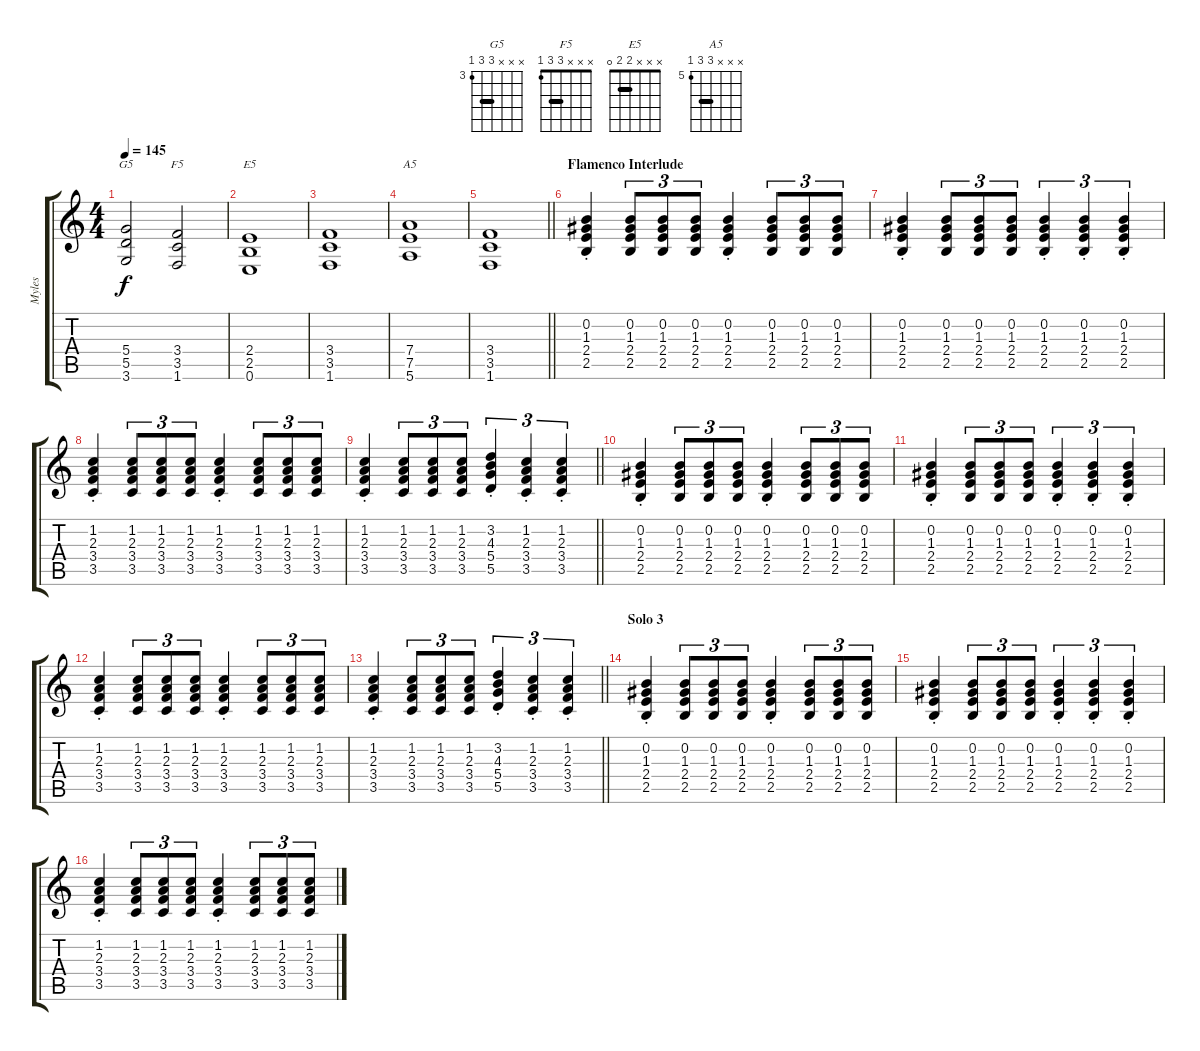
\track ("Myles" "Myles") {instrument distortionguitar}
\staff {score tabs}
\tuning (E4 B3 G3 D3 A2 E2) {hide}
\chord ("G5" x x x 5 5 3) {firstfret 3 barre 5}
\chord ("F5" x x x 3 3 1) {barre 3}
\chord ("E5" x x x 2 2 0) {barre 2}
\chord ("A5" x x x 7 7 5) {firstfret 5 barre 7}
\ts (4 4)
\tempo 145
\clef g2
\ks c
(5.4 5.5 3.6).2{ch "G5" dy f} (3.4 3.5 1.6).2{ch "F5"} |
(2.4 2.5 0.6).1{ch "E5"} |
(3.4 3.5 1.6).1 |
(7.4 7.5 5.6).1{ch "A5"} |
\barLineRight lightlight
(3.4 3.5 1.6).1 |
\section ("" "Flamenco Interlude")
(0.2{st} 1.3{st} 2.4{st} 2.5{st}).4 (0.2 1.3 2.4 2.5).8{tu (3 2)} (0.2 1.3 2.4 2.5).8{tu (3 2)} (0.2 1.3 2.4 2.5).8{tu (3 2)} (0.2{st} 1.3{st} 2.4{st} 2.5).4 (0.2 1.3 2.4 2.5).8{tu (3 2)} (0.2 1.3 2.4 2.5).8{tu (3 2)} (0.2 1.3 2.4 2.5).8{tu (3 2)} |
(0.2{st} 1.3{st} 2.4{st} 2.5{st}).4 (0.2 1.3 2.4 2.5).8{tu (3 2)} (0.2 1.3 2.4 2.5).8{tu (3 2)} (0.2 1.3 2.4 2.5).8{tu (3 2)} (0.2{st} 1.3{st} 2.4{st} 2.5).4{tu (3 2)} (0.2{st} 1.3{st} 2.4{st} 2.5).4{tu (3 2)} (0.2{st} 1.3{st} 2.4{st} 2.5).4{tu (3 2)} |
(1.2{st} 2.3{st} 3.4{st} 3.5{st}).4 (1.2 2.3 3.4 3.5).8{tu (3 2)} (1.2 2.3 3.4 3.5).8{tu (3 2)} (1.2 2.3 3.4 3.5).8{tu (3 2)} (1.2{st} 2.3{st} 3.4{st} 3.5{st}).4 (1.2 2.3 3.4 3.5).8{tu (3 2)} (1.2 2.3 3.4 3.5).8{tu (3 2)} (1.2 2.3 3.4 3.5).8{tu (3 2)} |
\barLineRight lightlight
(1.2{st} 2.3{st} 3.4{st} 3.5{st}).4 (1.2 2.3 3.4 3.5).8{tu (3 2)} (1.2 2.3 3.4 3.5).8{tu (3 2)} (1.2 2.3 3.4 3.5).8{tu (3 2)} (3.2{st} 4.3{st} 5.4{st} 5.5{st}).4{tu (3 2)} (1.2{st} 2.3{st} 3.4{st} 3.5{st}).4{tu (3 2)} (1.2{st} 2.3{st} 3.4{st} 3.5{st}).4{tu (3 2)} |
(0.2{st} 1.3{st} 2.4{st} 2.5{st}).4 (0.2 1.3 2.4 2.5).8{tu (3 2)} (0.2 1.3 2.4 2.5).8{tu (3 2)} (0.2 1.3 2.4 2.5).8{tu (3 2)} (0.2{st} 1.3{st} 2.4{st} 2.5).4 (0.2 1.3 2.4 2.5).8{tu (3 2)} (0.2 1.3 2.4 2.5).8{tu (3 2)} (0.2 1.3 2.4 2.5).8{tu (3 2)} |
(0.2{st} 1.3{st} 2.4{st} 2.5{st}).4 (0.2 1.3 2.4 2.5).8{tu (3 2)} (0.2 1.3 2.4 2.5).8{tu (3 2)} (0.2 1.3 2.4 2.5).8{tu (3 2)} (0.2{st} 1.3{st} 2.4{st} 2.5).4{tu (3 2)} (0.2{st} 1.3{st} 2.4{st} 2.5).4{tu (3 2)} (0.2{st} 1.3{st} 2.4{st} 2.5).4{tu (3 2)} |
(1.2{st} 2.3{st} 3.4{st} 3.5{st}).4 (1.2 2.3 3.4 3.5).8{tu (3 2)} (1.2 2.3 3.4 3.5).8{tu (3 2)} (1.2 2.3 3.4 3.5).8{tu (3 2)} (1.2{st} 2.3{st} 3.4{st} 3.5{st}).4 (1.2 2.3 3.4 3.5).8{tu (3 2)} (1.2 2.3 3.4 3.5).8{tu (3 2)} (1.2 2.3 3.4 3.5).8{tu (3 2)} |
\barLineRight lightlight
(1.2{st} 2.3{st} 3.4{st} 3.5{st}).4 (1.2 2.3 3.4 3.5).8{tu (3 2)} (1.2 2.3 3.4 3.5).8{tu (3 2)} (1.2 2.3 3.4 3.5).8{tu (3 2)} (3.2{st} 4.3{st} 5.4{st} 5.5{st}).4{tu (3 2)} (1.2{st} 2.3{st} 3.4{st} 3.5{st}).4{tu (3 2)} (1.2{st} 2.3{st} 3.4{st} 3.5{st}).4{tu (3 2)} |
\section ("" "Solo 3")
(0.2{st} 1.3{st} 2.4{st} 2.5{st}).4 (0.2 1.3 2.4 2.5).8{tu (3 2)} (0.2 1.3 2.4 2.5).8{tu (3 2)} (0.2 1.3 2.4 2.5).8{tu (3 2)} (0.2{st} 1.3{st} 2.4{st} 2.5).4 (0.2 1.3 2.4 2.5).8{tu (3 2)} (0.2 1.3 2.4 2.5).8{tu (3 2)} (0.2 1.3 2.4 2.5).8{tu (3 2)} |
(0.2{st} 1.3{st} 2.4{st} 2.5{st}).4 (0.2 1.3 2.4 2.5).8{tu (3 2)} (0.2 1.3 2.4 2.5).8{tu (3 2)} (0.2 1.3 2.4 2.5).8{tu (3 2)} (0.2{st} 1.3{st} 2.4{st} 2.5).4{tu (3 2)} (0.2{st} 1.3{st} 2.4{st} 2.5).4{tu (3 2)} (0.2{st} 1.3{st} 2.4{st} 2.5).4{tu (3 2)} |
(1.2{st} 2.3{st} 3.4{st} 3.5{st}).4 (1.2 2.3 3.4 3.5).8{tu (3 2)} (1.2 2.3 3.4 3.5).8{tu (3 2)} (1.2 2.3 3.4 3.5).8{tu (3 2)} (1.2{st} 2.3{st} 3.4{st} 3.5{st}).4 (1.2 2.3 3.4 3.5).8{tu (3 2)} (1.2 2.3 3.4 3.5).8{tu (3 2)} (1.2 2.3 3.4 3.5).8{tu (3 2)}
